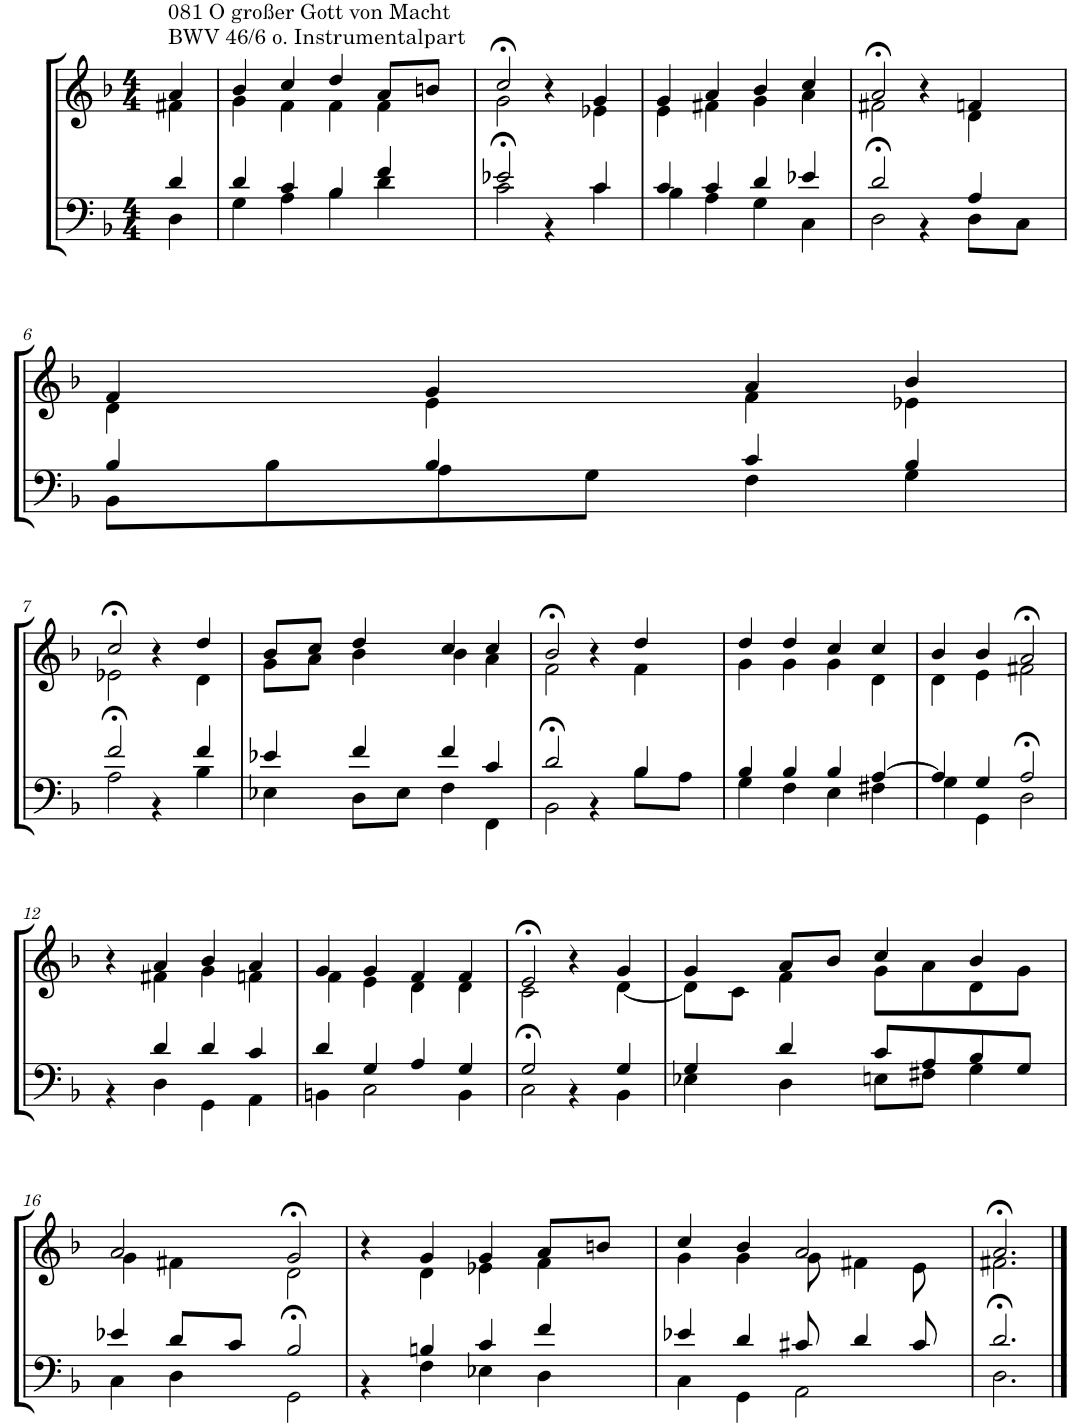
**kern	**kern
*part2	*part1
*staff2	*staff1
*I"Tenor/Baß	*I"Sopran/Alt
*clefF4	*clefG2
*k[b-]	*k[b-]
*M4/4	*M4/4
=1	=1
*^	*^
!	!	!LO:TX:a:t=BWV 46/6 o. Instrumentalpart	!
!	!	!LO:TX:a:t=081 O großer Gott von Macht	!
4d/	4D\	4a/	4f#X\
=2	=2	=2	=2
4d/	4G\	4b-/	4g\
4c/	4A\	4cc/	4f\
4B-/	4B-\	4dd/	4f\
4f/	4d\	8a/L	4f\
.	.	8bn/J	.
=3	=3	=3	=3
2e-X/	2c>\	2cc>/	2g\
4ryy	4r	4r	4ryy
4c/	4c\	4g/	4e-X\
=4	=4	=4	=4
4c/	4B-\	4g/	4e\
4c/	4A\	4a/	4f#X\
4d/	4G\	4b-/	4g\
4e-X/	4C\	4cc/	4a\
=5	=5	=5	=5
2d/	2D>\	2a>/	2f#X\
4ryy	4r	4r	4ryy
4A/	8D\L	4fn/	4d\
.	8C\J	.	.
!!LO:LB:g=z	!!
=6	=6	=6	=6
4B-/	8BB-\L	4f/	4d\
.	8B-\	.	.
4B-/	8A\	4g/	4e\
.	8G\J	.	.
4c/	4F\	4a/	4f\
4B-/	4G\	4b-/	4e-X\
!!LO:LB:g=z	!!
=7	=7	=7	=7
2f/	2A>\	2cc>/	2e-X\
4ryy	4r	4r	4ryy
4f/	4B-\	4dd/	4d\
=8	=8	=8	=8
4e-X/	4E-X\	8b-/L	8g\L
.	.	8cc/J	8a\J
4f/	8D\L	4dd/	4b-\
.	8E-\J	.	.
4f/	4F\	4cc/	4b-\
4c/	4FF\	4cc/	4a\
=9	=9	=9	=9
2d/	2BB->\	2b->/	2f\
4ryy	4r	4r	4ryy
4B-/	8B-\L	4dd/	4f\
.	8A\J	.	.
=10	=10	=10	=10
4B-/	4G\	4dd/	4g\
4B-/	4F\	4dd/	4g\
4B-/	4E\	4cc/	4g\
[4A/	4F#X\	4cc/	4d\
=11	=11	=11	=11
4A/]	4G\	4b-/	4d\
4G/	4GG\	4b-/	4e\
2A/	2D>\	2a>/	2f#X\
!!LO:LB:g=z	!!
=12	=12	=12	=12
4ryy	4r	4r	4ryy
4d/	4D\	4a/	4f#X\
4d/	4GG\	4b-/	4g\
4c/	4AA\	4a/	4fn\
=13	=13	=13	=13
4d/	4BBn\	4g/	4f\
4G/	2C\	4g/	4e\
4A/	.	4f/	4d\
4G/	4BB\	4f/	4d\
=14	=14	=14	=14
2G/	2C>\	2e>/	2c\
4ryy	4r	4r	4ryy
4G/	4BB-\	4g/	[4d\
=15	=15	=15	=15
4G/	4E-X\	4g/	8d\L]
.	.	.	8c\J
4d/	4D\	8a/L	4f\
.	.	8b-/J	.
8c/L	8En\L	4cc/	8g\L
8A/	8F#X\J	.	8a\
8B-/	4G\	4b-/	8d\
8G/J	.	.	8g\J
!!LO:LB:g=z	!!
=16	=16	=16	=16
4e-X/	4C\	2a/	4g\
8d/L	4D\	.	4f#X\
8c/J	.	.	.
2B-/	2GG>\	2g>/	2d\
=17	=17	=17	=17
4ryy	4r	4r	4ryy
4Bn/	4F\	4g/	4d\
4c/	4E-X\	4g/	4e-X\
4f/	4D\	8a/L	4f\
.	.	8bn/J	.
=18	=18	=18	=18
4e-X/	4C\	4cc/	4g\
4d/	4GG\	4b-/	4g\
8c#X/	2AA\	2a/	8g\
4d/	.	.	4f#X\
8c#/	.	.	8e\
=19	=19	=19	=19
2.d/	2.D>\	2.a>/	2.f#X\
*v	*v	*	*
*	*v	*v
==	==
*-	*-
